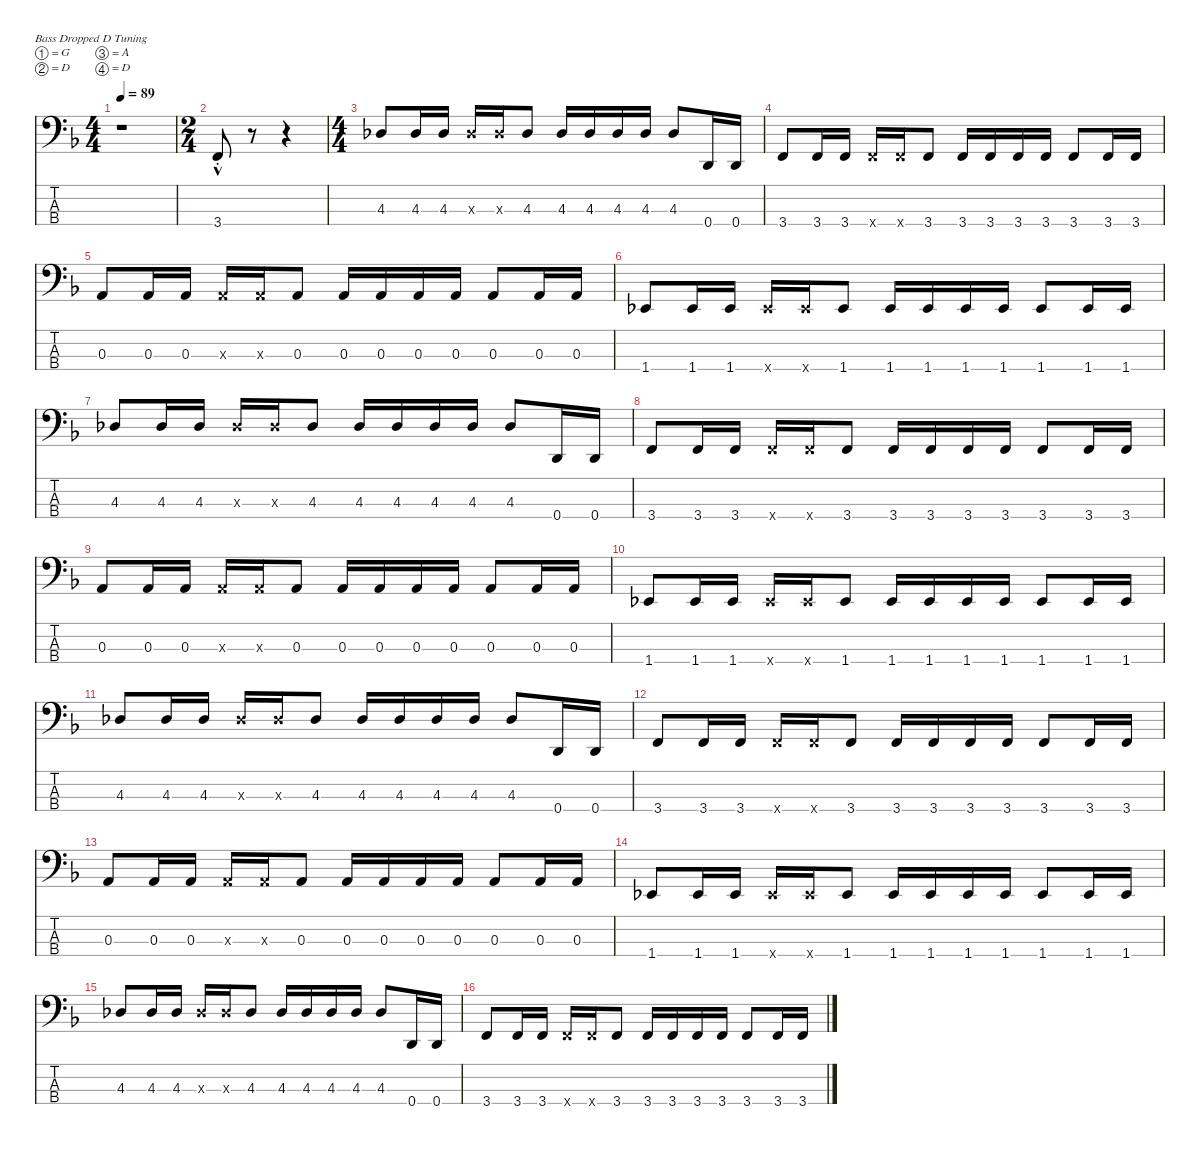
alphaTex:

\defaultSystemsLayout 4
\hideDynamics
\bracketExtendMode nobrackets
\singleTrackTrackNamePolicy hidden
\multiTrackTrackNamePolicy hidden
\firstSystemTrackNameMode fullname
\firstSystemTrackNameOrientation horizontal
\otherSystemsTrackNameOrientation horizontal
\track ("Martin Mendez - El. Bass #1" "el.bs.") {instrument electricbassfinger}
\staff {score tabs}
\tuning (G2 D2 A1 D1)
\ts (4 4)
\beaming (8 2 2 2 2)
\tempo 89
\clef f4
\ks f
r.1{dy f instrument electricbassfinger beam Down} |
\ts (2 4)
\beaming (8 2 2 2 2)
3.4{hac st acc forcenatural}.8{beam Up} r.8{beam Up} r.4{beam Up} |
\ts (4 4)
\beaming (8 2 2 2 2)
4.3{acc b}.8{dy ff beam Up} 4.3{acc b}.16{beam Up} 4.3{acc b}.16{beam Up} 4.3{x acc b}.16{beam Up} 4.3{x acc b}.16{beam Up} 4.3{acc b}.8{beam Up} 4.3{acc b}.16{beam Up} 4.3{acc b}.16{beam Up} 4.3{acc b}.16{beam Up} 4.3{acc b}.16{beam Up} 4.3{acc b}.8{beam Up} 0.4{acc forcenatural}.16{beam Up} 0.4{acc forcenatural}.16{beam Up} |
3.4{acc forcenatural}.8{beam Up} 3.4{acc forcenatural}.16{beam Up} 3.4{acc forcenatural}.16{beam Up} 3.4{x acc forcenatural}.16{beam Up} 3.4{x acc forcenatural}.16{beam Up} 3.4{acc forcenatural}.8{beam Up} 3.4{acc forcenatural}.16{beam Up} 3.4{acc forcenatural}.16{beam Up} 3.4{acc forcenatural}.16{beam Up} 3.4{acc forcenatural}.16{beam Up} 3.4{acc forcenatural}.8{beam Up} 3.4{acc forcenatural}.16{beam Up} 3.4{acc forcenatural}.16{beam Up} |
0.3{acc forcenatural}.8{beam Up} 0.3{acc forcenatural}.16{beam Up} 0.3{acc forcenatural}.16{beam Up} 0.3{x acc forcenatural}.16{beam Up} 0.3{x acc forcenatural}.16{beam Up} 0.3{acc forcenatural}.8{beam Up} 0.3{acc forcenatural}.16{beam Up} 0.3{acc forcenatural}.16{beam Up} 0.3{acc forcenatural}.16{beam Up} 0.3{acc forcenatural}.16{beam Up} 0.3{acc forcenatural}.8{beam Up} 0.3{acc forcenatural}.16{beam Up} 0.3{acc forcenatural}.16{beam Up} |
1.4{acc b}.8{beam Up} 1.4{acc b}.16{beam Up} 1.4{acc b}.16{beam Up} 1.4{x acc b}.16{beam Up} 1.4{x acc b}.16{beam Up} 1.4{acc b}.8{beam Up} 1.4{acc b}.16{beam Up} 1.4{acc b}.16{beam Up} 1.4{acc b}.16{beam Up} 1.4{acc b}.16{beam Up} 1.4{acc b}.8{beam Up} 1.4{acc b}.16{beam Up} 1.4{acc b}.16{beam Up} |
4.3{acc b}.8{beam Up} 4.3{acc b}.16{beam Up} 4.3{acc b}.16{beam Up} 4.3{x acc b}.16{beam Up} 4.3{x acc b}.16{beam Up} 4.3{acc b}.8{beam Up} 4.3{acc b}.16{beam Up} 4.3{acc b}.16{beam Up} 4.3{acc b}.16{beam Up} 4.3{acc b}.16{beam Up} 4.3{acc b}.8{beam Up} 0.4{acc forcenatural}.16{beam Up} 0.4{acc forcenatural}.16{beam Up} |
3.4{acc forcenatural}.8{beam Up} 3.4{acc forcenatural}.16{beam Up} 3.4{acc forcenatural}.16{beam Up} 3.4{x acc forcenatural}.16{beam Up} 3.4{x acc forcenatural}.16{beam Up} 3.4{acc forcenatural}.8{beam Up} 3.4{acc forcenatural}.16{beam Up} 3.4{acc forcenatural}.16{beam Up} 3.4{acc forcenatural}.16{beam Up} 3.4{acc forcenatural}.16{beam Up} 3.4{acc forcenatural}.8{beam Up} 3.4{acc forcenatural}.16{beam Up} 3.4{acc forcenatural}.16{beam Up} |
0.3{acc forcenatural}.8{beam Up} 0.3{acc forcenatural}.16{beam Up} 0.3{acc forcenatural}.16{beam Up} 0.3{x acc forcenatural}.16{beam Up} 0.3{x acc forcenatural}.16{beam Up} 0.3{acc forcenatural}.8{beam Up} 0.3{acc forcenatural}.16{beam Up} 0.3{acc forcenatural}.16{beam Up} 0.3{acc forcenatural}.16{beam Up} 0.3{acc forcenatural}.16{beam Up} 0.3{acc forcenatural}.8{beam Up} 0.3{acc forcenatural}.16{beam Up} 0.3{acc forcenatural}.16{beam Up} |
1.4{acc b}.8{beam Up} 1.4{acc b}.16{beam Up} 1.4{acc b}.16{beam Up} 1.4{x acc b}.16{beam Up} 1.4{x acc b}.16{beam Up} 1.4{acc b}.8{beam Up} 1.4{acc b}.16{beam Up} 1.4{acc b}.16{beam Up} 1.4{acc b}.16{beam Up} 1.4{acc b}.16{beam Up} 1.4{acc b}.8{beam Up} 1.4{acc b}.16{beam Up} 1.4{acc b}.16{beam Up} |
4.3{acc b}.8{beam Up} 4.3{acc b}.16{beam Up} 4.3{acc b}.16{beam Up} 4.3{x acc b}.16{beam Up} 4.3{x acc b}.16{beam Up} 4.3{acc b}.8{beam Up} 4.3{acc b}.16{beam Up} 4.3{acc b}.16{beam Up} 4.3{acc b}.16{beam Up} 4.3{acc b}.16{beam Up} 4.3{acc b}.8{beam Up} 0.4{acc forcenatural}.16{beam Up} 0.4{acc forcenatural}.16{beam Up} |
3.4{acc forcenatural}.8{beam Up} 3.4{acc forcenatural}.16{beam Up} 3.4{acc forcenatural}.16{beam Up} 3.4{x acc forcenatural}.16{beam Up} 3.4{x acc forcenatural}.16{beam Up} 3.4{acc forcenatural}.8{beam Up} 3.4{acc forcenatural}.16{beam Up} 3.4{acc forcenatural}.16{beam Up} 3.4{acc forcenatural}.16{beam Up} 3.4{acc forcenatural}.16{beam Up} 3.4{acc forcenatural}.8{beam Up} 3.4{acc forcenatural}.16{beam Up} 3.4{acc forcenatural}.16{beam Up} |
0.3{acc forcenatural}.8{beam Up} 0.3{acc forcenatural}.16{beam Up} 0.3{acc forcenatural}.16{beam Up} 0.3{x acc forcenatural}.16{beam Up} 0.3{x acc forcenatural}.16{beam Up} 0.3{acc forcenatural}.8{beam Up} 0.3{acc forcenatural}.16{beam Up} 0.3{acc forcenatural}.16{beam Up} 0.3{acc forcenatural}.16{beam Up} 0.3{acc forcenatural}.16{beam Up} 0.3{acc forcenatural}.8{beam Up} 0.3{acc forcenatural}.16{beam Up} 0.3{acc forcenatural}.16{beam Up} |
1.4{acc b}.8{beam Up} 1.4{acc b}.16{beam Up} 1.4{acc b}.16{beam Up} 1.4{x acc b}.16{beam Up} 1.4{x acc b}.16{beam Up} 1.4{acc b}.8{beam Up} 1.4{acc b}.16{beam Up} 1.4{acc b}.16{beam Up} 1.4{acc b}.16{beam Up} 1.4{acc b}.16{beam Up} 1.4{acc b}.8{beam Up} 1.4{acc b}.16{beam Up} 1.4{acc b}.16{beam Up} |
4.3{acc b}.8{beam Up} 4.3{acc b}.16{beam Up} 4.3{acc b}.16{beam Up} 4.3{x acc b}.16{beam Up} 4.3{x acc b}.16{beam Up} 4.3{acc b}.8{beam Up} 4.3{acc b}.16{beam Up} 4.3{acc b}.16{beam Up} 4.3{acc b}.16{beam Up} 4.3{acc b}.16{beam Up} 4.3{acc b}.8{beam Up} 0.4{acc forcenatural}.16{beam Up} 0.4{acc forcenatural}.16{beam Up} |
3.4{acc forcenatural}.8{beam Up} 3.4{acc forcenatural}.16{beam Up} 3.4{acc forcenatural}.16{beam Up} 3.4{x acc forcenatural}.16{beam Up} 3.4{x acc forcenatural}.16{beam Up} 3.4{acc forcenatural}.8{beam Up} 3.4{acc forcenatural}.16{beam Up} 3.4{acc forcenatural}.16{beam Up} 3.4{acc forcenatural}.16{beam Up} 3.4{acc forcenatural}.16{beam Up} 3.4{acc forcenatural}.8{beam Up} 3.4{acc forcenatural}.16{beam Up} 3.4{acc forcenatural}.16{beam Up}
